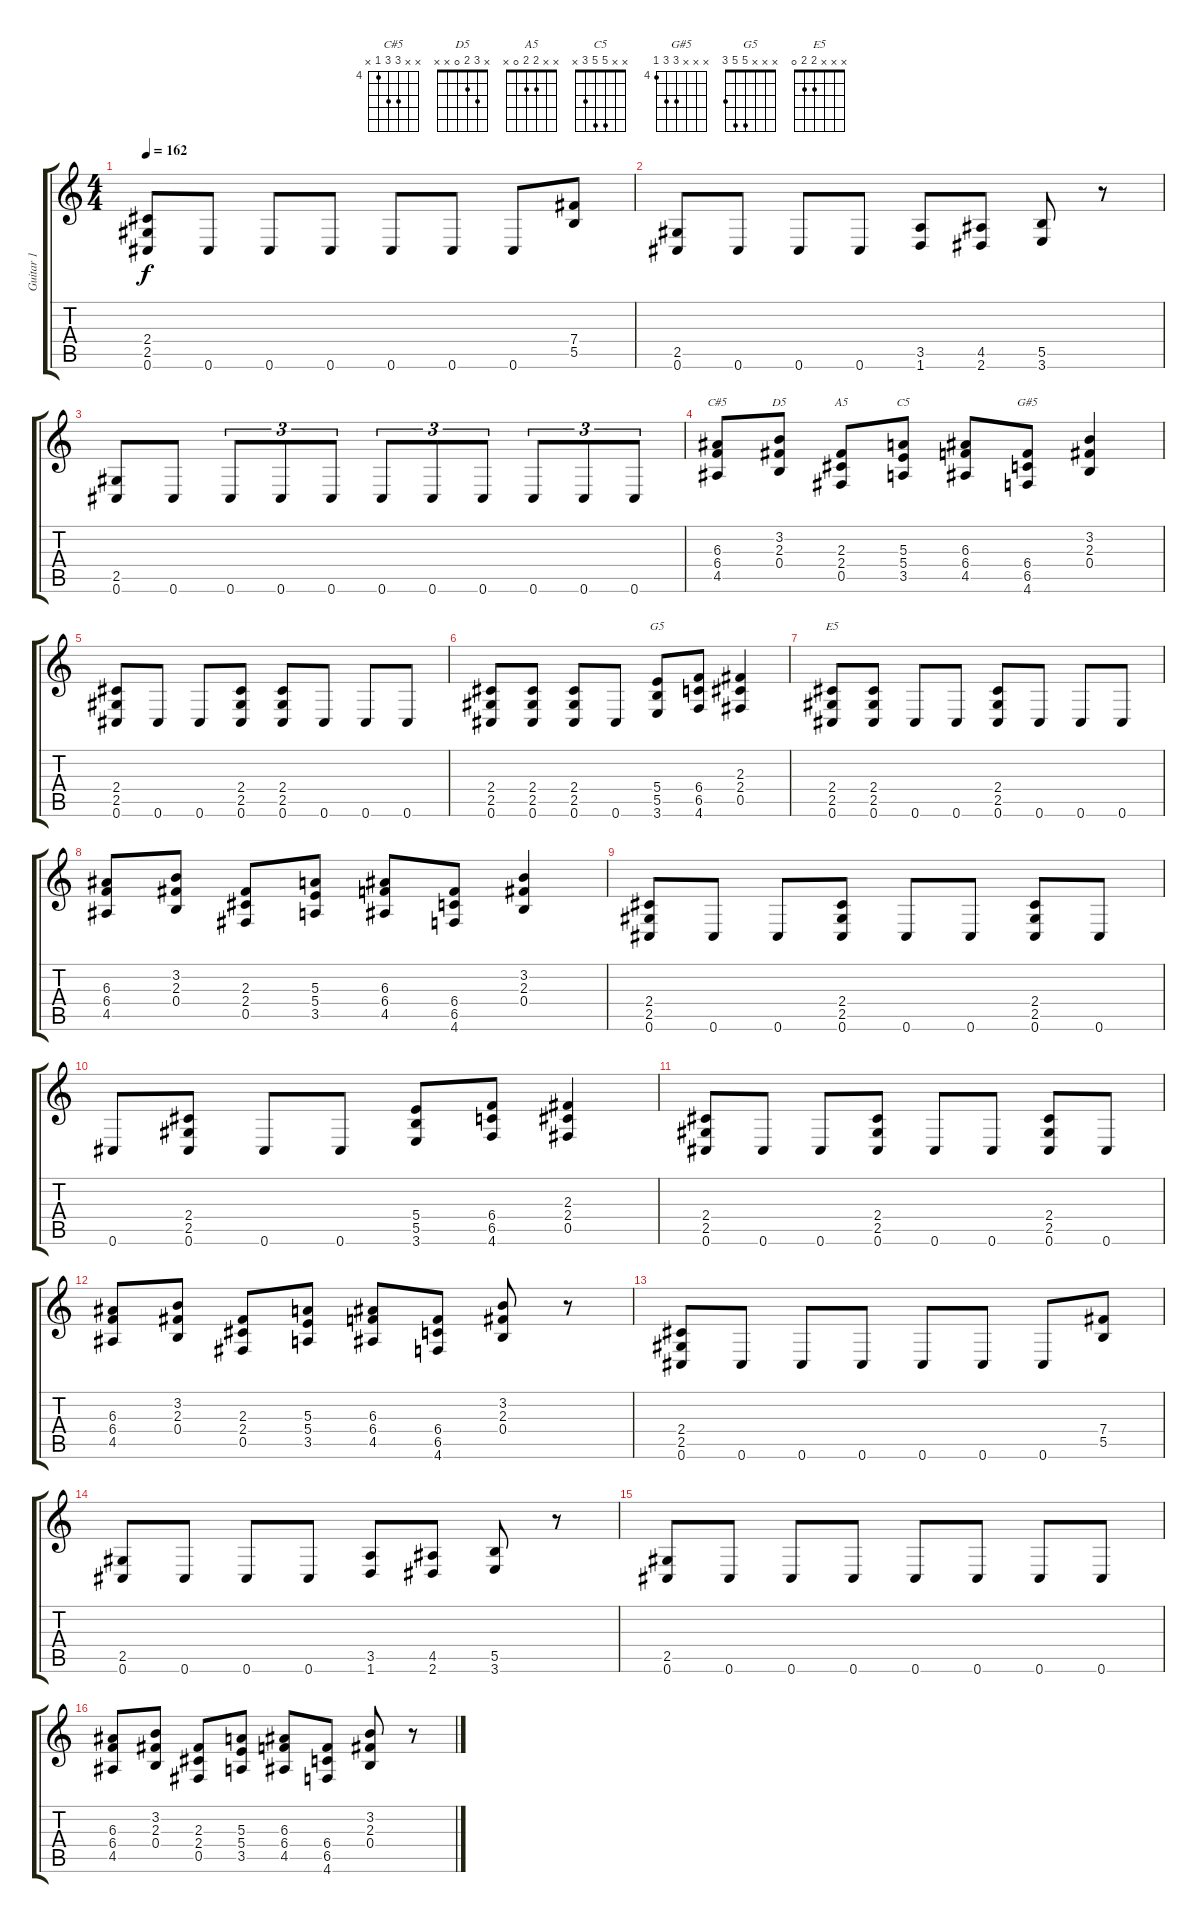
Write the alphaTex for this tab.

\track ("Guitar 1" "Guitar 1") {instrument distortionguitar}
\staff {score tabs}
\tuning (Db4 Ab3 E3 B2 Gb2 Db2) {hide}
\chord ("C#5" x x 6 6 4 x) {firstfret 4}
\chord ("D5" x 3 2 0 x x)
\chord ("A5" x x 2 2 0 x)
\chord ("C5" x x 5 5 3 x)
\chord ("G#5" x x x 6 6 4) {firstfret 4}
\chord ("G5" x x x 5 5 3)
\chord ("E5" x x x 2 2 0)
\ts (4 4)
\tempo 162
\clef g2
\ks c
(2.4 2.5 0.6).8{dy f} 0.6.8 0.6.8 0.6.8 0.6.8 0.6.8 0.6.8 (7.4 5.5).8 |
(2.5 0.6).8 0.6.8 0.6.8 0.6.8 (3.5 1.6).8 (4.5 2.6).8 (5.5 3.6).8 r.8 |
(2.5 0.6).8 0.6.8 0.6.8{tu (3 2)} 0.6.8{tu (3 2)} 0.6.8{tu (3 2)} 0.6.8{tu (3 2)} 0.6.8{tu (3 2)} 0.6.8{tu (3 2)} 0.6.8{tu (3 2)} 0.6.8{tu (3 2)} 0.6.8{tu (3 2)} |
(6.3 6.4 4.5).8{ch "C#5"} (3.2 2.3 0.4).8{ch "D5"} (2.3 2.4 0.5).8{ch "A5"} (5.3 5.4 3.5).8{ch "C5"} (6.3 6.4 4.5).8 (6.4 6.5 4.6).8{ch "G#5"} (3.2 2.3 0.4).4 |
(2.4 2.5 0.6).8 0.6.8 0.6.8 (2.4 2.5 0.6).8 (2.4 2.5 0.6).8 0.6.8 0.6.8 0.6.8 |
(2.4 2.5 0.6).8 (2.4 2.5 0.6).8 (2.4 2.5 0.6).8 0.6.8 (5.4 5.5 3.6).8{ch "G5"} (6.4 6.5 4.6).8 (2.3 2.4 0.5).4 |
(2.4 2.5 0.6).8{ch "E5"} (2.4 2.5 0.6).8 0.6.8 0.6.8 (2.4 2.5 0.6).8 0.6.8 0.6.8 0.6.8 |
(6.3 6.4 4.5).8 (3.2 2.3 0.4).8 (2.3 2.4 0.5).8 (5.3 5.4 3.5).8 (6.3 6.4 4.5).8 (6.4 6.5 4.6).8 (3.2 2.3 0.4).4 |
(2.4 2.5 0.6).8 0.6.8 0.6.8 (2.4 2.5 0.6).8 0.6.8 0.6.8 (2.4 2.5 0.6).8 0.6.8 |
0.6.8 (2.4 2.5 0.6).8 0.6.8 0.6.8 (5.4 5.5 3.6).8 (6.4 6.5 4.6).8 (2.3 2.4 0.5).4 |
(2.4 2.5 0.6).8 0.6.8 0.6.8 (2.4 2.5 0.6).8 0.6.8 0.6.8 (2.4 2.5 0.6).8 0.6.8 |
(6.3 6.4 4.5).8 (3.2 2.3 0.4).8 (2.3 2.4 0.5).8 (5.3 5.4 3.5).8 (6.3 6.4 4.5).8 (6.4 6.5 4.6).8 (3.2 2.3 0.4).8 r.8 |
(2.4 2.5 0.6).8 0.6.8 0.6.8 0.6.8 0.6.8 0.6.8 0.6.8 (7.4 5.5).8 |
(2.5 0.6).8 0.6.8 0.6.8 0.6.8 (3.5 1.6).8 (4.5 2.6).8 (5.5 3.6).8 r.8 |
(2.5 0.6).8 0.6.8 0.6.8 0.6.8 0.6.8 0.6.8 0.6.8 0.6.8 |
(6.3 6.4 4.5).8 (3.2 2.3 0.4).8 (2.3 2.4 0.5).8 (5.3 5.4 3.5).8 (6.3 6.4 4.5).8 (6.4 6.5 4.6).8 (3.2 2.3 0.4).8 r.8
